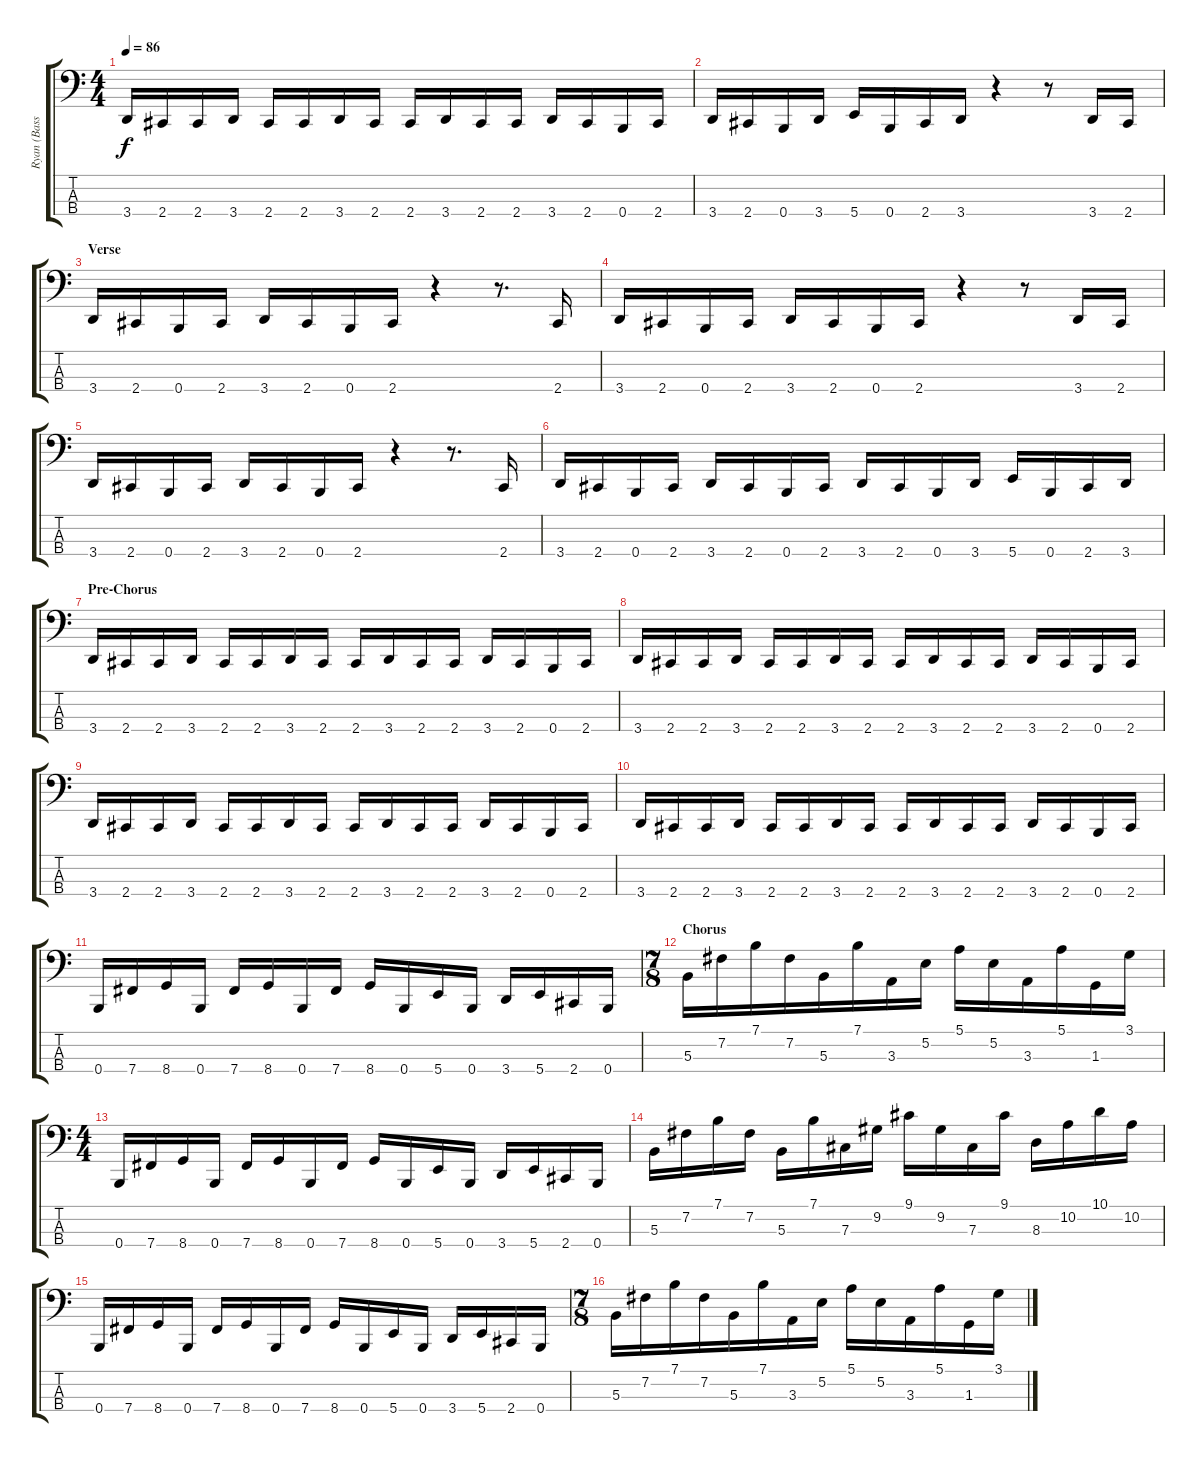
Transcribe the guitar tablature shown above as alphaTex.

\track ("Ryan (Bass)" "Ryan (Bass") {instrument slapbass2}
\staff {score tabs}
\tuning (E2 B1 Gb1 B0) {hide}
\ts (4 4)
\tempo 86
\clef f4
\ks c
3.4.16{dy f} 2.4.16 2.4.16 3.4.16 2.4.16 2.4.16 3.4.16 2.4.16 2.4.16 3.4.16 2.4.16 2.4.16 3.4.16 2.4.16 0.4.16 2.4.16 |
3.4.16 2.4.16 0.4.16 3.4.16 5.4.16 0.4.16 2.4.16 3.4.16 r.4 r.8 3.4.16 2.4.16 |
\section ("" "Verse")
3.4.16 2.4.16 0.4.16 2.4.16 3.4.16 2.4.16 0.4.16 2.4.16 r.4 r.8{d} 2.4.16 |
3.4.16 2.4.16 0.4.16 2.4.16 3.4.16 2.4.16 0.4.16 2.4.16 r.4 r.8 3.4.16 2.4.16 |
3.4.16 2.4.16 0.4.16 2.4.16 3.4.16 2.4.16 0.4.16 2.4.16 r.4 r.8{d} 2.4.16 |
3.4.16 2.4.16 0.4.16 2.4.16 3.4.16 2.4.16 0.4.16 2.4.16 3.4.16 2.4.16 0.4.16 3.4.16 5.4.16 0.4.16 2.4.16 3.4.16 |
\section ("" "Pre-Chorus")
3.4.16 2.4.16 2.4.16 3.4.16 2.4.16 2.4.16 3.4.16 2.4.16 2.4.16 3.4.16 2.4.16 2.4.16 3.4.16 2.4.16 0.4.16 2.4.16 |
3.4.16 2.4.16 2.4.16 3.4.16 2.4.16 2.4.16 3.4.16 2.4.16 2.4.16 3.4.16 2.4.16 2.4.16 3.4.16 2.4.16 0.4.16 2.4.16 |
3.4.16 2.4.16 2.4.16 3.4.16 2.4.16 2.4.16 3.4.16 2.4.16 2.4.16 3.4.16 2.4.16 2.4.16 3.4.16 2.4.16 0.4.16 2.4.16 |
3.4.16 2.4.16 2.4.16 3.4.16 2.4.16 2.4.16 3.4.16 2.4.16 2.4.16 3.4.16 2.4.16 2.4.16 3.4.16 2.4.16 0.4.16 2.4.16 |
0.4.16 7.4.16 8.4.16 0.4.16 7.4.16 8.4.16 0.4.16 7.4.16 8.4.16 0.4.16 5.4.16 0.4.16 3.4.16 5.4.16 2.4.16 0.4.16 |
\ts (7 8)
\section ("" "Chorus")
5.3.16 7.2.16 7.1.16 7.2.16 5.3.16 7.1.16 3.3.16 5.2.16 5.1.16 5.2.16 3.3.16 5.1.16 1.3.16 3.1.16 |
\ts (4 4)
0.4.16 7.4.16 8.4.16 0.4.16 7.4.16 8.4.16 0.4.16 7.4.16 8.4.16 0.4.16 5.4.16 0.4.16 3.4.16 5.4.16 2.4.16 0.4.16 |
5.3.16 7.2.16 7.1.16 7.2.16 5.3.16 7.1.16 7.3.16 9.2.16 9.1.16 9.2.16 7.3.16 9.1.16 8.3.16 10.2.16 10.1.16 10.2.16 |
0.4.16 7.4.16 8.4.16 0.4.16 7.4.16 8.4.16 0.4.16 7.4.16 8.4.16 0.4.16 5.4.16 0.4.16 3.4.16 5.4.16 2.4.16 0.4.16 |
\ts (7 8)
5.3.16 7.2.16 7.1.16 7.2.16 5.3.16 7.1.16 3.3.16 5.2.16 5.1.16 5.2.16 3.3.16 5.1.16 1.3.16 3.1.16
